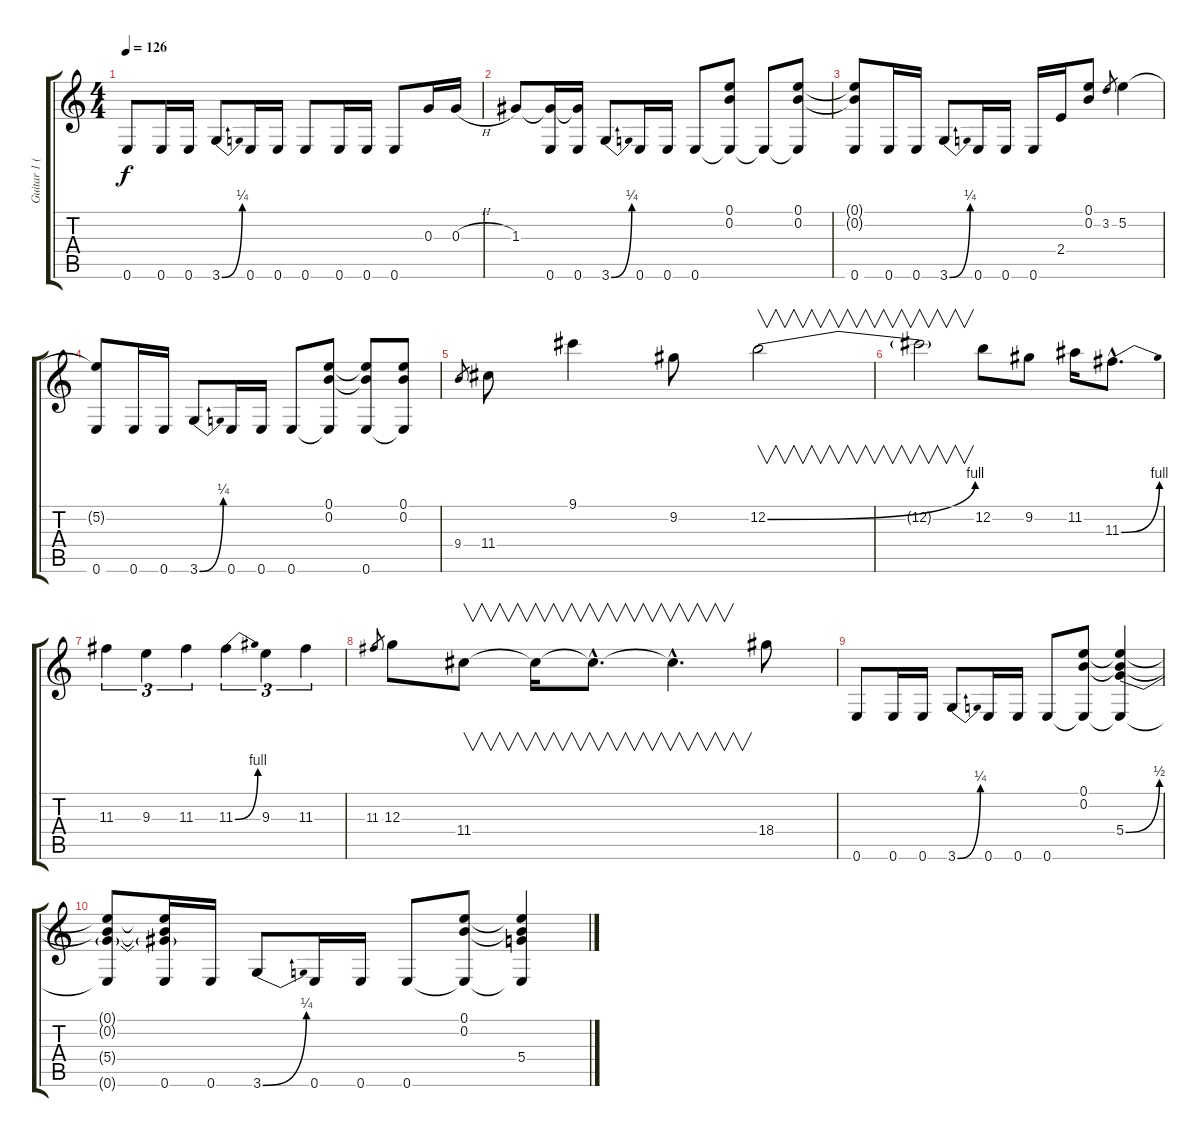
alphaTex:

\track ("Guitar 1 (Standard Tuning)" "Guitar 1 (") {instrument distortionguitar}
\staff {score tabs}
\tuning (E4 B3 G3 D3 A2 E2) {hide}
\ts (4 4)
\tempo 126
\clef g2
\ks c
0.6.8{dy f} 0.6.16 0.6.16 3.6{be (bend 0 0 60 1)}.8 0.6.16 0.6.16 0.6.8 0.6.16 0.6.16 0.6.8 0.3.16 0.3{h}.16 |
1.3.8 (1.3{t} 0.6).16 (1.3{t} 0.6).16 3.6{be (bend 0 0 60 1)}.8 0.6.16 0.6.16 0.6.8 (0.1 0.2 0.6{t}).8 0.6{t}.8 (0.1 0.2 0.6{t}).8 |
(0.1{t} 0.2{t} 0.6).8 0.6.16 0.6.16 3.6{be (bend 0 0 60 1)}.8 0.6.16 0.6.16 0.6.16 2.4.16 (0.1 0.2).8 3.2.8{gr} 5.2.4 |
(5.2{t} 0.6).8 0.6.16 0.6.16 3.6{be (bend 0 0 60 1)}.8 0.6.16 0.6.16 0.6.8 (0.1 0.2 0.6{t}).8 (0.1{t} 0.2{t} 0.6).8 (0.1 0.2 0.6{t}).8 |
9.4.8{gr} 11.4.8 9.1.4 9.2.8 12.2{be (bend 0 0 60 4)}.2{v} |
12.2{t}.2{v} 12.2.8 9.2.8 11.2.16 11.3{be (bend 0 0 60 4) hac}.8{d} |
11.3.4{tu (3 2)} 9.3.4{tu (3 2)} 11.3.4{tu (3 2)} 11.3{be (bend 0 0 60 4)}.4{tu (3 2)} 9.3.4{tu (3 2)} 11.3.4{tu (3 2)} |
11.3.8{gr} 12.3.8 11.4.8{v} 11.4{t}.16{v} 11.4{hac t}.8{v d} 11.4{hac t}.4{v d} 18.4.8 |
0.6.8 0.6.16 0.6.16 3.6{be (bend 0 0 60 1)}.8 0.6.16 0.6.16 0.6.8 (0.1 0.2 0.6{t}).8 (0.1{t} 0.2{t} 5.4{be (bend 0 0 60 2)} 0.6{t}).4 |
(0.1{t} 0.2{t} 5.4{t} 0.6{t}).8 (0.1{t} 0.2{t} 5.4{t} 0.6).16 0.6.16 3.6{be (bend 0 0 60 1)}.8 0.6.16 0.6.16 0.6.8 (0.1 0.2 0.6{t}).8 (0.1{t} 0.2{t} 5.4 0.6{t}).4
